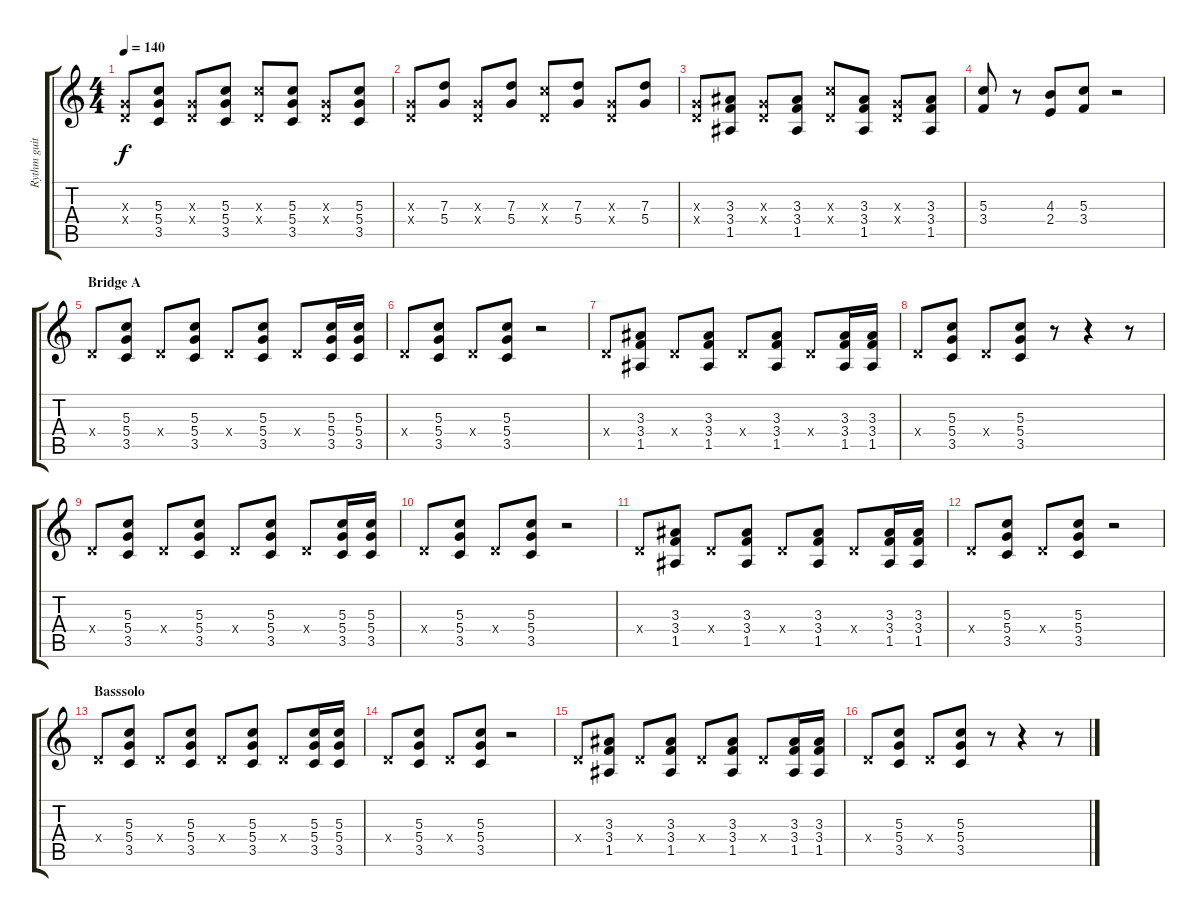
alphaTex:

\track ("Rythm guitar" "Rythm guit") {instrument acousticguitarsteel}
\staff {score tabs}
\tuning (E4 B3 G3 D3 A2 E2) {hide}
\ts (4 4)
\tempo 140
\clef g2
\ks c
(0.3{x} 0.4{x}).8{dy f} (5.3 5.4 3.5).8 (0.3{x} 0.4{x}).8 (5.3 5.4 3.5).8 (5.3{x} 0.4{x}).8 (5.3 5.4 3.5).8 (0.3{x} 0.4{x}).8 (5.3 5.4 3.5).8 |
(0.3{x} 0.4{x}).8 (7.3 5.4).8 (0.3{x} 0.4{x}).8 (7.3 5.4).8 (5.3{x} 0.4{x}).8 (7.3 5.4).8 (0.3{x} 0.4{x}).8 (7.3 5.4).8 |
(0.3{x} 0.4{x}).8 (3.3 3.4 1.5).8 (0.3{x} 0.4{x}).8 (3.3 3.4 1.5).8 (5.3{x} 0.4{x}).8 (3.3 3.4 1.5).8 (0.3{x} 0.4{x}).8 (3.3 3.4 1.5).8 |
(5.3 3.4).8 r.8 (4.3 2.4).8 (5.3 3.4).8 r.2 |
\section ("" "Bridge A")
0.4{x}.8 (5.3 5.4 3.5).8 0.4{x}.8 (5.3 5.4 3.5).8 0.4{x}.8 (5.3 5.4 3.5).8 0.4{x}.8 (5.3 5.4 3.5).16 (5.3 5.4 3.5).16 |
0.4{x}.8 (5.3 5.4 3.5).8 0.4{x}.8 (5.3 5.4 3.5).8 r.2 |
0.4{x}.8 (3.3 3.4 1.5).8 0.4{x}.8 (3.3 3.4 1.5).8 0.4{x}.8 (3.3 3.4 1.5).8 0.4{x}.8 (3.3 3.4 1.5).16 (3.3 3.4 1.5).16 |
0.4{x}.8 (5.3 5.4 3.5).8 0.4{x}.8 (5.3 5.4 3.5).8 r.8 r.4 r.8 |
0.4{x}.8 (5.3 5.4 3.5).8 0.4{x}.8 (5.3 5.4 3.5).8 0.4{x}.8 (5.3 5.4 3.5).8 0.4{x}.8 (5.3 5.4 3.5).16 (5.3 5.4 3.5).16 |
0.4{x}.8 (5.3 5.4 3.5).8 0.4{x}.8 (5.3 5.4 3.5).8 r.2 |
0.4{x}.8 (3.3 3.4 1.5).8 0.4{x}.8 (3.3 3.4 1.5).8 0.4{x}.8 (3.3 3.4 1.5).8 0.4{x}.8 (3.3 3.4 1.5).16 (3.3 3.4 1.5).16 |
0.4{x}.8 (5.3 5.4 3.5).8 0.4{x}.8 (5.3 5.4 3.5).8 r.2 |
\section ("" "Basssolo")
0.4{x}.8 (5.3 5.4 3.5).8 0.4{x}.8 (5.3 5.4 3.5).8 0.4{x}.8 (5.3 5.4 3.5).8 0.4{x}.8 (5.3 5.4 3.5).16 (5.3 5.4 3.5).16 |
0.4{x}.8 (5.3 5.4 3.5).8 0.4{x}.8 (5.3 5.4 3.5).8 r.2 |
0.4{x}.8 (3.3 3.4 1.5).8 0.4{x}.8 (3.3 3.4 1.5).8 0.4{x}.8 (3.3 3.4 1.5).8 0.4{x}.8 (3.3 3.4 1.5).16 (3.3 3.4 1.5).16 |
0.4{x}.8 (5.3 5.4 3.5).8 0.4{x}.8 (5.3 5.4 3.5).8 r.8 r.4 r.8
